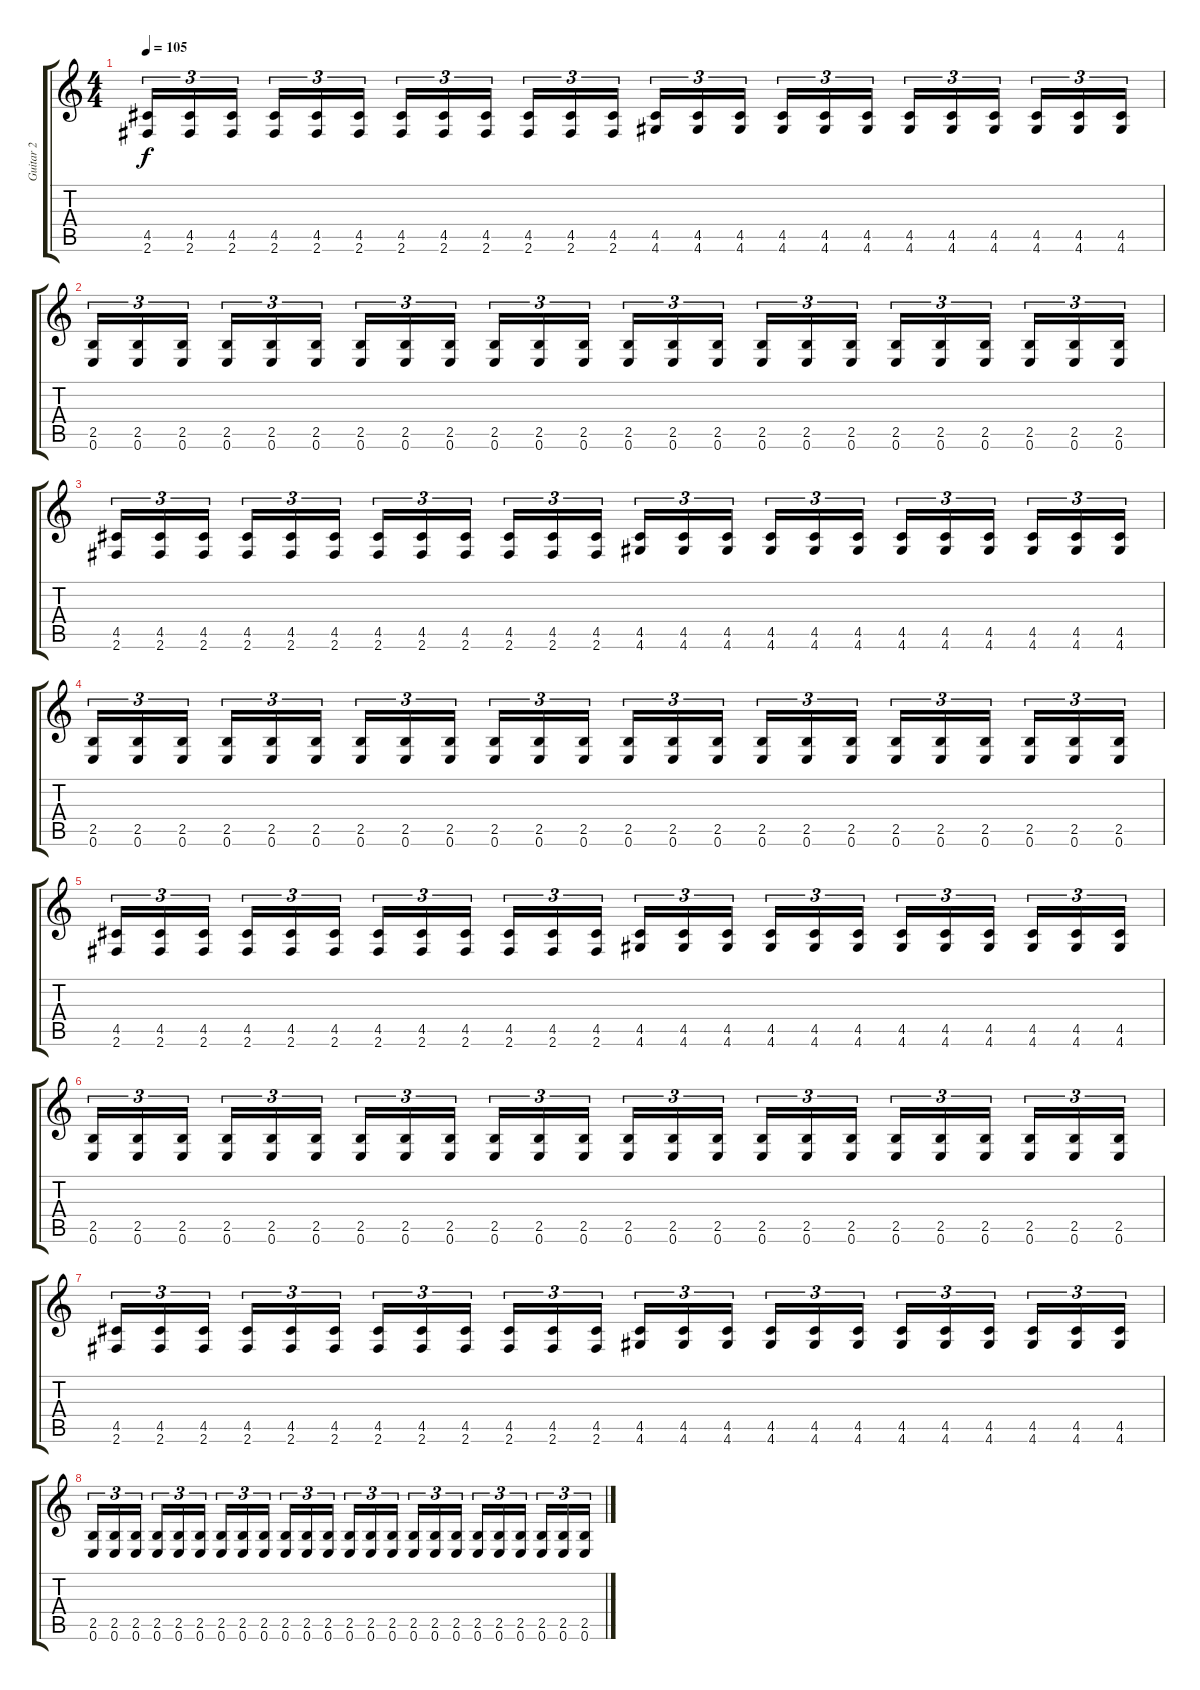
\track ("Guitar 2" "Guitar 2") {instrument overdrivenguitar}
\staff {score tabs}
\tuning (E4 B3 G3 D3 A2 E2) {hide}
\ts (4 4)
\tempo 105
\clef g2
\ks c
(4.5 2.6).16{tu (3 2) dy f} (4.5 2.6).16{tu (3 2)} (4.5 2.6).16{tu (3 2)} (4.5 2.6).16{tu (3 2)} (4.5 2.6).16{tu (3 2)} (4.5 2.6).16{tu (3 2)} (4.5 2.6).16{tu (3 2)} (4.5 2.6).16{tu (3 2)} (4.5 2.6).16{tu (3 2)} (4.5 2.6).16{tu (3 2)} (4.5 2.6).16{tu (3 2)} (4.5 2.6).16{tu (3 2)} (4.5 4.6).16{tu (3 2)} (4.5 4.6).16{tu (3 2)} (4.5 4.6).16{tu (3 2)} (4.5 4.6).16{tu (3 2)} (4.5 4.6).16{tu (3 2)} (4.5 4.6).16{tu (3 2)} (4.5 4.6).16{tu (3 2)} (4.5 4.6).16{tu (3 2)} (4.5 4.6).16{tu (3 2)} (4.5 4.6).16{tu (3 2)} (4.5 4.6).16{tu (3 2)} (4.5 4.6).16{tu (3 2)} |
(2.5 0.6).16{tu (3 2)} (2.5 0.6).16{tu (3 2)} (2.5 0.6).16{tu (3 2)} (2.5 0.6).16{tu (3 2)} (2.5 0.6).16{tu (3 2)} (2.5 0.6).16{tu (3 2)} (2.5 0.6).16{tu (3 2)} (2.5 0.6).16{tu (3 2)} (2.5 0.6).16{tu (3 2)} (2.5 0.6).16{tu (3 2)} (2.5 0.6).16{tu (3 2)} (2.5 0.6).16{tu (3 2)} (2.5 0.6).16{tu (3 2)} (2.5 0.6).16{tu (3 2)} (2.5 0.6).16{tu (3 2)} (2.5 0.6).16{tu (3 2)} (2.5 0.6).16{tu (3 2)} (2.5 0.6).16{tu (3 2)} (2.5 0.6).16{tu (3 2)} (2.5 0.6).16{tu (3 2)} (2.5 0.6).16{tu (3 2)} (2.5 0.6).16{tu (3 2)} (2.5 0.6).16{tu (3 2)} (2.5 0.6).16{tu (3 2)} |
(4.5 2.6).16{tu (3 2)} (4.5 2.6).16{tu (3 2)} (4.5 2.6).16{tu (3 2)} (4.5 2.6).16{tu (3 2)} (4.5 2.6).16{tu (3 2)} (4.5 2.6).16{tu (3 2)} (4.5 2.6).16{tu (3 2)} (4.5 2.6).16{tu (3 2)} (4.5 2.6).16{tu (3 2)} (4.5 2.6).16{tu (3 2)} (4.5 2.6).16{tu (3 2)} (4.5 2.6).16{tu (3 2)} (4.5 4.6).16{tu (3 2)} (4.5 4.6).16{tu (3 2)} (4.5 4.6).16{tu (3 2)} (4.5 4.6).16{tu (3 2)} (4.5 4.6).16{tu (3 2)} (4.5 4.6).16{tu (3 2)} (4.5 4.6).16{tu (3 2)} (4.5 4.6).16{tu (3 2)} (4.5 4.6).16{tu (3 2)} (4.5 4.6).16{tu (3 2)} (4.5 4.6).16{tu (3 2)} (4.5 4.6).16{tu (3 2)} |
(2.5 0.6).16{tu (3 2)} (2.5 0.6).16{tu (3 2)} (2.5 0.6).16{tu (3 2)} (2.5 0.6).16{tu (3 2)} (2.5 0.6).16{tu (3 2)} (2.5 0.6).16{tu (3 2)} (2.5 0.6).16{tu (3 2)} (2.5 0.6).16{tu (3 2)} (2.5 0.6).16{tu (3 2)} (2.5 0.6).16{tu (3 2)} (2.5 0.6).16{tu (3 2)} (2.5 0.6).16{tu (3 2)} (2.5 0.6).16{tu (3 2)} (2.5 0.6).16{tu (3 2)} (2.5 0.6).16{tu (3 2)} (2.5 0.6).16{tu (3 2)} (2.5 0.6).16{tu (3 2)} (2.5 0.6).16{tu (3 2)} (2.5 0.6).16{tu (3 2)} (2.5 0.6).16{tu (3 2)} (2.5 0.6).16{tu (3 2)} (2.5 0.6).16{tu (3 2)} (2.5 0.6).16{tu (3 2)} (2.5 0.6).16{tu (3 2)} |
(4.5 2.6).16{tu (3 2)} (4.5 2.6).16{tu (3 2)} (4.5 2.6).16{tu (3 2)} (4.5 2.6).16{tu (3 2)} (4.5 2.6).16{tu (3 2)} (4.5 2.6).16{tu (3 2)} (4.5 2.6).16{tu (3 2)} (4.5 2.6).16{tu (3 2)} (4.5 2.6).16{tu (3 2)} (4.5 2.6).16{tu (3 2)} (4.5 2.6).16{tu (3 2)} (4.5 2.6).16{tu (3 2)} (4.5 4.6).16{tu (3 2)} (4.5 4.6).16{tu (3 2)} (4.5 4.6).16{tu (3 2)} (4.5 4.6).16{tu (3 2)} (4.5 4.6).16{tu (3 2)} (4.5 4.6).16{tu (3 2)} (4.5 4.6).16{tu (3 2)} (4.5 4.6).16{tu (3 2)} (4.5 4.6).16{tu (3 2)} (4.5 4.6).16{tu (3 2)} (4.5 4.6).16{tu (3 2)} (4.5 4.6).16{tu (3 2)} |
(2.5 0.6).16{tu (3 2)} (2.5 0.6).16{tu (3 2)} (2.5 0.6).16{tu (3 2)} (2.5 0.6).16{tu (3 2)} (2.5 0.6).16{tu (3 2)} (2.5 0.6).16{tu (3 2)} (2.5 0.6).16{tu (3 2)} (2.5 0.6).16{tu (3 2)} (2.5 0.6).16{tu (3 2)} (2.5 0.6).16{tu (3 2)} (2.5 0.6).16{tu (3 2)} (2.5 0.6).16{tu (3 2)} (2.5 0.6).16{tu (3 2)} (2.5 0.6).16{tu (3 2)} (2.5 0.6).16{tu (3 2)} (2.5 0.6).16{tu (3 2)} (2.5 0.6).16{tu (3 2)} (2.5 0.6).16{tu (3 2)} (2.5 0.6).16{tu (3 2)} (2.5 0.6).16{tu (3 2)} (2.5 0.6).16{tu (3 2)} (2.5 0.6).16{tu (3 2)} (2.5 0.6).16{tu (3 2)} (2.5 0.6).16{tu (3 2)} |
(4.5 2.6).16{tu (3 2)} (4.5 2.6).16{tu (3 2)} (4.5 2.6).16{tu (3 2)} (4.5 2.6).16{tu (3 2)} (4.5 2.6).16{tu (3 2)} (4.5 2.6).16{tu (3 2)} (4.5 2.6).16{tu (3 2)} (4.5 2.6).16{tu (3 2)} (4.5 2.6).16{tu (3 2)} (4.5 2.6).16{tu (3 2)} (4.5 2.6).16{tu (3 2)} (4.5 2.6).16{tu (3 2)} (4.5 4.6).16{tu (3 2)} (4.5 4.6).16{tu (3 2)} (4.5 4.6).16{tu (3 2)} (4.5 4.6).16{tu (3 2)} (4.5 4.6).16{tu (3 2)} (4.5 4.6).16{tu (3 2)} (4.5 4.6).16{tu (3 2)} (4.5 4.6).16{tu (3 2)} (4.5 4.6).16{tu (3 2)} (4.5 4.6).16{tu (3 2)} (4.5 4.6).16{tu (3 2)} (4.5 4.6).16{tu (3 2)} |
(2.5 0.6).16{tu (3 2)} (2.5 0.6).16{tu (3 2)} (2.5 0.6).16{tu (3 2)} (2.5 0.6).16{tu (3 2)} (2.5 0.6).16{tu (3 2)} (2.5 0.6).16{tu (3 2)} (2.5 0.6).16{tu (3 2)} (2.5 0.6).16{tu (3 2)} (2.5 0.6).16{tu (3 2)} (2.5 0.6).16{tu (3 2)} (2.5 0.6).16{tu (3 2)} (2.5 0.6).16{tu (3 2)} (2.5 0.6).16{tu (3 2)} (2.5 0.6).16{tu (3 2)} (2.5 0.6).16{tu (3 2)} (2.5 0.6).16{tu (3 2)} (2.5 0.6).16{tu (3 2)} (2.5 0.6).16{tu (3 2)} (2.5 0.6).16{tu (3 2)} (2.5 0.6).16{tu (3 2)} (2.5 0.6).16{tu (3 2)} (2.5 0.6).16{tu (3 2)} (2.5 0.6).16{tu (3 2)} (2.5 0.6).16{tu (3 2)}
